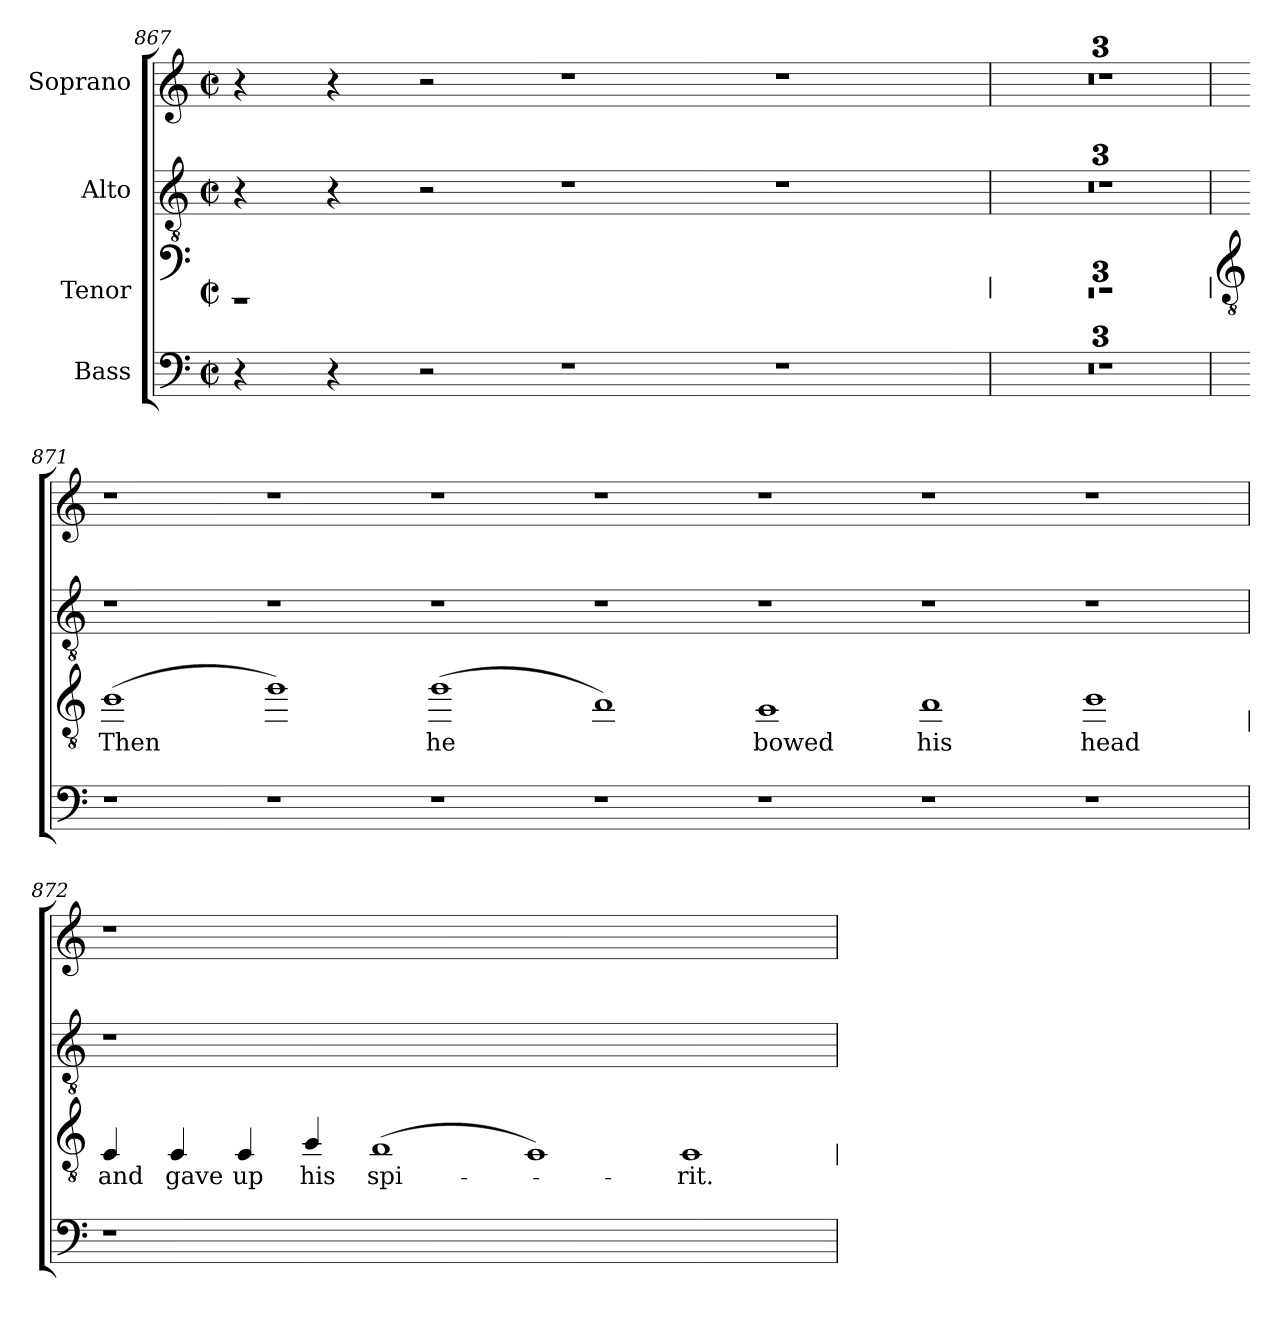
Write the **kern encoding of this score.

**kern	**kern	**text	**kern	**kern
*part4	*part3	*part3	*part2	*part1
*staff4	*staff3	*staff3	*staff2	*staff1
*I"Bass	*I"Tenor	*	*I"Alto	*I"Soprano
*	*stria0	*	*	*
*clefF4	*clefF4	*	*clefGv2	*clefG2
*	*ITrd7c12	*	*ITrd7c12	*
*k[]	*k[]	*	*k[]	*k[]
*C:	*C:	*	*C:	*C:
*M2/2	*M2/2	*	*M2/2	*M2/2
*met(c|)	*met(c|)	*	*met(c|)	*met(c|)
=867	=867	=867	=867	=867
!	!LO:N:vis=1	!	!	!
4r	1r	.	4r	4r
4r	.	.	4r	4r
2r	.	.	2r	2r
1r	0ryy	.	1r	1r
1r	.	.	1r	1r
=868	=868	=868	=868	=868
1r	1r	.	1r	1r
=869	=869	=869	=869	=869
1r	1r	.	1r	1r
!!LO:PB:g=z
=870	=870	=870	=870	=870
1r	1r	.	1r	1r
=871	=871	=871	=871	=871
*	*clefGv2	*	*	*
!	!	!LO:LY:b:color=#000000	!	!
1r	(1BBi	Then	1r	1r
1r	1Di)	.	1r	1r
!	!	!LO:LY:b:color=#000000	!	!
1r	(1Di	he	1r	1r
1r	1AAi)	.	1r	1r
!	!	!LO:LY:b:color=#000000	!	!
1r	1GGi	bowed	1r	1r
!	!	!LO:LY:b:color=#000000	!	!
1r	1AAi	his	1r	1r
!	!	!LO:LY:b:color=#000000	!	!
1r	1BBi	head	1r	1r
=872	=872	=872	=872	=872
!LO:N:vis=1	!	!	!	!
!	!	!LO:LY:b:color=#000000	!LO:N:vis=1	!LO:N:vis=1
1r	4EEi/	and	1r	1r
!	!	!LO:LY:b:color=#000000	!	!
.	4EEi/	gave	.	.
!	!	!LO:LY:b:color=#000000	!	!
.	4EEi/	up	.	.
!	!	!LO:LY:b:color=#000000	!	!
.	4GGi/	his	.	.
!	!	!LO:LY:b:color=#000000	!	!
0.ryy	(1FFi	spi-	0.ryy	0.ryy
.	1EEi)	.	.	.
!	!	!LO:LY:b:color=#000000	!	!
.	1EEi	-rit.	.	.
=	=	=	=	=
*-	*-	*-	*-	*-
